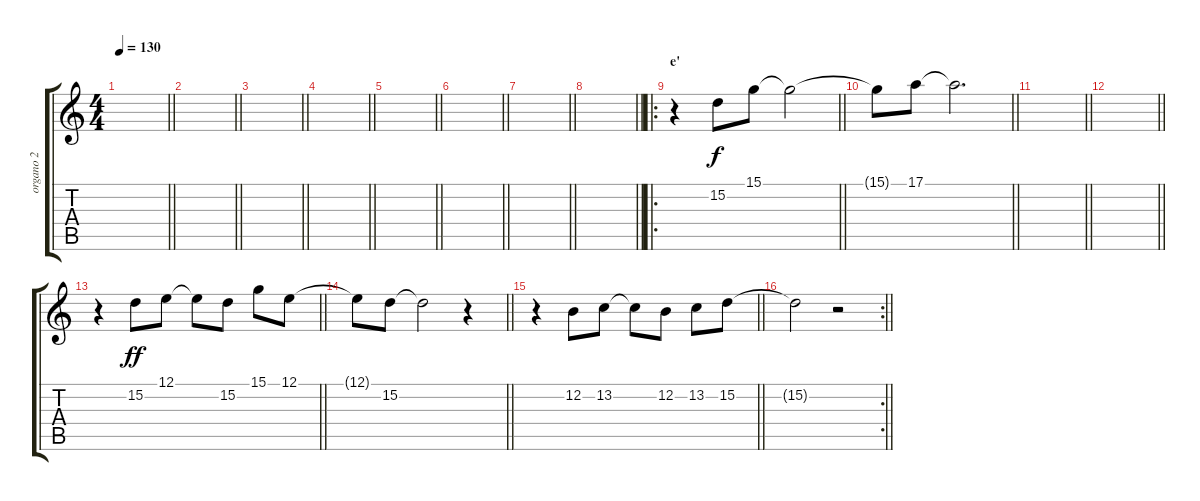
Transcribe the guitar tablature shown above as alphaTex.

\track ("organo 2" "organo 2") {instrument stringensemble2}
\staff {score tabs}
\tuning (E4 B3 G3 D3 A2 E2) {hide}
\ts (4 4)
\tempo 130
\clef g2
\barLineRight lightlight
\ks c
|
\barLineRight lightlight
|
\barLineRight lightlight
|
\barLineRight lightlight
|
\barLineRight lightlight
|
\barLineRight lightlight
|
\barLineRight lightlight
|
\barLineRight lightlight
|
\ro
\section ("" "e'")
\barLineRight lightlight
r.4 15.2.8 15.1.8 15.1{t}.2 |
\barLineRight lightlight
15.1{t}.8 17.1.8 17.1{t}.2{d} |
\barLineRight lightlight
|
\barLineRight lightlight
|
\barLineRight lightlight
r.4 15.2.8{dy ff} 12.1.8 12.1{t}.8 15.2.8 15.1.8 12.1.8 |
\barLineRight lightlight
12.1{t}.8 15.2.8 15.2{t}.2 r.4 |
\barLineRight lightlight
r.4 12.2.8 13.2.8 13.2{t}.8 12.2.8 13.2.8 15.2.8 |
\rc 2
\barLineRight lightlight
15.2{t}.2 r.2
